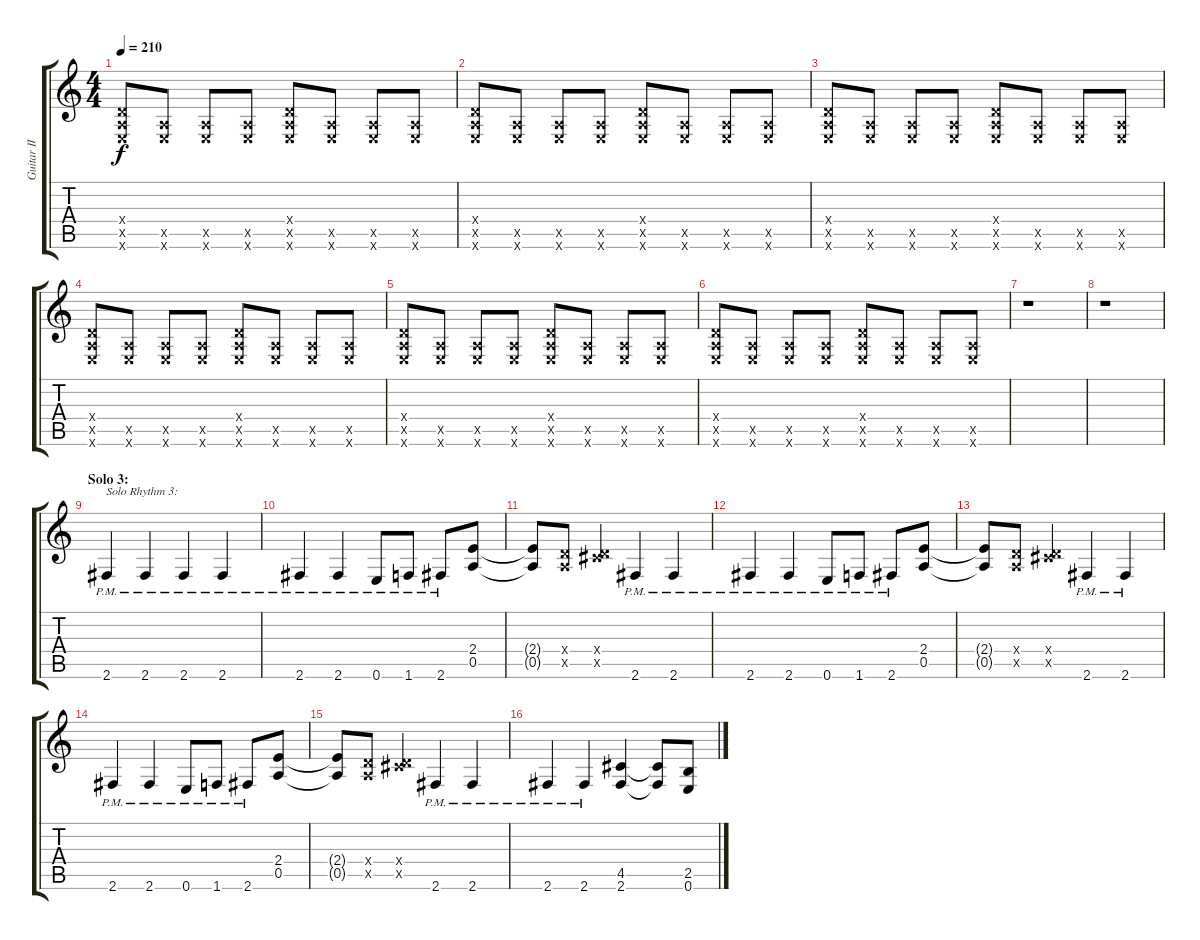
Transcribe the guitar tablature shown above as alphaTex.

\track ("Guitar II" "Guitar II") {instrument distortionguitar}
\staff {score tabs}
\tuning (E4 B3 G3 D3 A2 E2) {hide}
\ts (4 4)
\tempo 210
\clef g2
\ks c
(0.4{x} 0.5{x} 0.6{x}).8{dy f} (0.5{x} 0.6{x}).8 (0.5{x} 0.6{x}).8 (0.5{x} 0.6{x}).8 (0.4{x} 0.5{x} 0.6{x}).8 (0.5{x} 0.6{x}).8 (0.5{x} 0.6{x}).8 (0.5{x} 0.6{x}).8 |
(0.4{x} 0.5{x} 0.6{x}).8 (0.5{x} 0.6{x}).8 (0.5{x} 0.6{x}).8 (0.5{x} 0.6{x}).8 (0.4{x} 0.5{x} 0.6{x}).8 (0.5{x} 0.6{x}).8 (0.5{x} 0.6{x}).8 (0.5{x} 0.6{x}).8 |
(0.4{x} 0.5{x} 0.6{x}).8 (0.5{x} 0.6{x}).8 (0.5{x} 0.6{x}).8 (0.5{x} 0.6{x}).8 (0.4{x} 0.5{x} 0.6{x}).8 (0.5{x} 0.6{x}).8 (0.5{x} 0.6{x}).8 (0.5{x} 0.6{x}).8 |
(0.4{x} 0.5{x} 0.6{x}).8 (0.5{x} 0.6{x}).8 (0.5{x} 0.6{x}).8 (0.5{x} 0.6{x}).8 (0.4{x} 0.5{x} 0.6{x}).8 (0.5{x} 0.6{x}).8 (0.5{x} 0.6{x}).8 (0.5{x} 0.6{x}).8 |
(0.4{x} 0.5{x} 0.6{x}).8 (0.5{x} 0.6{x}).8 (0.5{x} 0.6{x}).8 (0.5{x} 0.6{x}).8 (0.4{x} 0.5{x} 0.6{x}).8 (0.5{x} 0.6{x}).8 (0.5{x} 0.6{x}).8 (0.5{x} 0.6{x}).8 |
(0.4{x} 0.5{x} 0.6{x}).8 (0.5{x} 0.6{x}).8 (0.5{x} 0.6{x}).8 (0.5{x} 0.6{x}).8 (0.4{x} 0.5{x} 0.6{x}).8 (0.5{x} 0.6{x}).8 (0.5{x} 0.6{x}).8 (0.5{x} 0.6{x}).8 |
r.1 |
r.1 |
\section ("" "Solo 3:")
2.6{pm}.4{txt "Solo Rhythm 3:"} 2.6{pm}.4 2.6{pm}.4 2.6{pm}.4 |
2.6{pm}.4 2.6{pm}.4 0.6{pm}.8 1.6{pm}.8 2.6{pm}.8 (2.4 0.5).8 |
(2.4{t} 0.5{t}).8 (0.4{x} 0.5{x}).8 (0.4{x} 4.5{x}).4 2.6{pm}.4 2.6{pm}.4 |
2.6{pm}.4 2.6{pm}.4 0.6{pm}.8 1.6{pm}.8 2.6{pm}.8 (2.4 0.5).8 |
(2.4{t} 0.5{t}).8 (0.4{x} 0.5{x}).8 (0.4{x} 4.5{x}).4 2.6{pm}.4 2.6{pm}.4 |
2.6{pm}.4 2.6{pm}.4 0.6{pm}.8 1.6{pm}.8 2.6{pm}.8 (2.4 0.5).8 |
(2.4{t} 0.5{t}).8 (0.4{x} 0.5{x}).8 (0.4{x} 4.5{x}).4 2.6{pm}.4 2.6{pm}.4 |
2.6{pm}.4 2.6{pm}.4 (4.5 2.6).4 (4.5{t} 2.6{t}).8 (2.5 0.6).8
